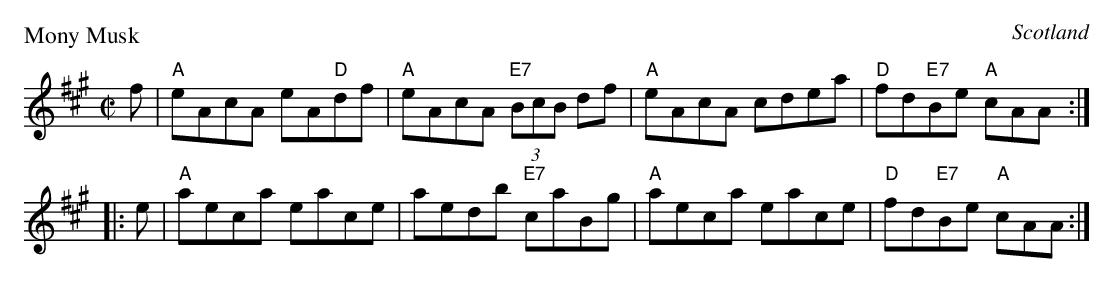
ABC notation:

X:1
P: Mony Musk
O: Scotland
M: C|
K: A
   f | "A"eAcA eA"D"df | "A"eAcA "E7"(3BcB df | "A"eAcA cdea | "D"fd"E7"Be "A"cAA :|
|: e | "A"aeca eace | aedb "E7"caBg | "A"aeca eace | "D"fd"E7"Be "A"cAA :|
